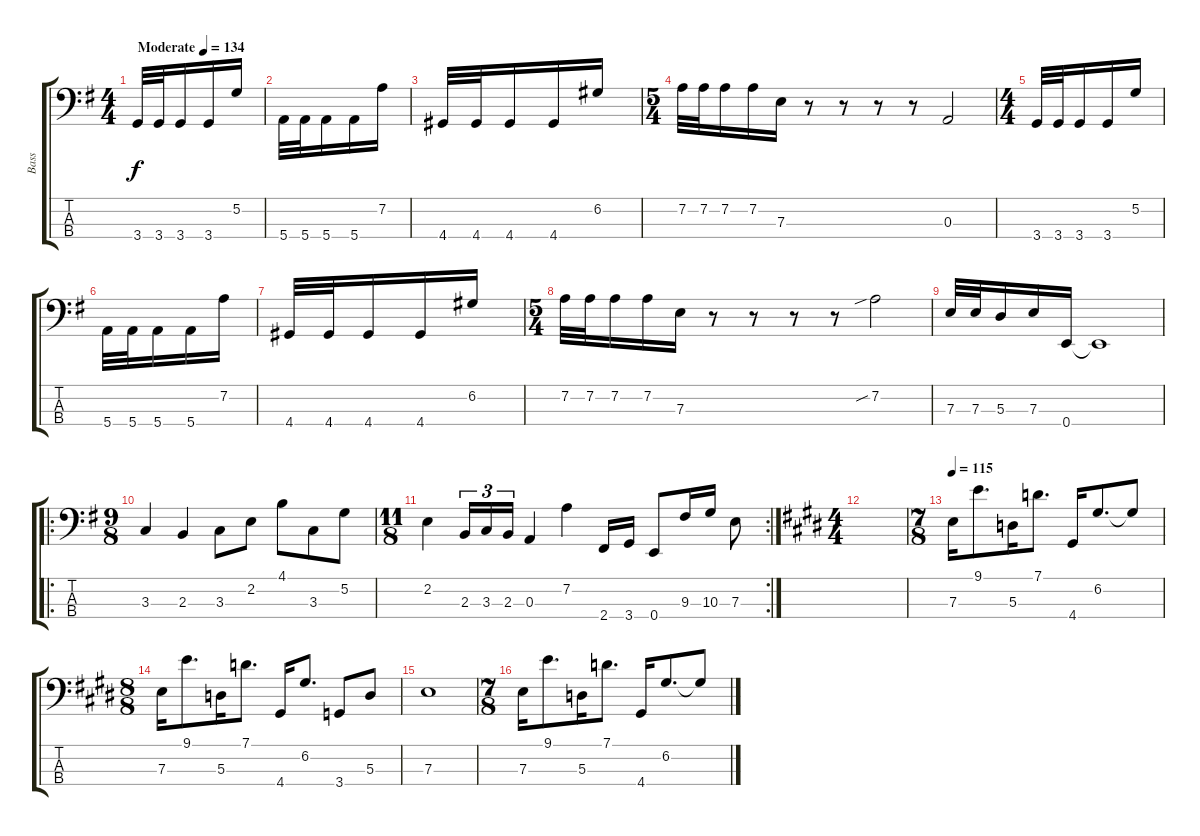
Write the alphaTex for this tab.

\track ("Bass" "Bass") {instrument electricbassfinger}
\staff {score tabs}
\tuning (G2 D2 A1 E1) {hide}
\ts (4 4)
\tempo (134 "Moderate")
\clef f4
\ks g
3.4.32{dy f instrument electricbassfinger} 3.4.32 3.4.16 3.4.16 5.2.16 |
5.4.32 5.4.32 5.4.16 5.4.16 7.2.16 |
4.4.32 4.4.32 4.4.16 4.4.16 6.2.16 |
\ts (5 4)
7.2.32 7.2.32 7.2.16 7.2.16 7.3.16 r.8 r.8 r.8 r.8 0.3.2 |
\ts (4 4)
3.4.32 3.4.32 3.4.16 3.4.16 5.2.16 |
5.4.32 5.4.32 5.4.16 5.4.16 7.2.16 |
4.4.32 4.4.32 4.4.16 4.4.16 6.2.16 |
\ts (5 4)
7.2.32 7.2.32 7.2.16 7.2.16 7.3.16 r.8 r.8 r.8 r.8 7.2{sib}.2 |
7.3.32 7.3.32 5.3.16 7.3.16 0.4.16 0.4{t}.1 |
\ro
\ts (9 8)
3.3.4 2.3.4 3.3.8 2.2.8 4.1.8 3.3.8 5.2.8 |
\rc 2
\ts (11 8)
2.2.4 2.3.16{tu (3 2)} 3.3.16{tu (3 2)} 2.3.16{tu (3 2)} 0.3.4 7.2.4 2.4.16 3.4.16 0.4.8 9.3.16 10.3.16 7.3.8 |
\ts (4 4)
\ks e
|
\ts (7 8)
\tempo 115
7.3.16 9.1.8{d} 5.3.16 7.1.8{d} 4.4.16 6.2.8{d} 6.2{t}.8 |
\ts (8 8)
7.3.16 9.1.8{d} 5.3.16 7.1.8{d} 4.4.16 6.2.8{d} 3.4.8 5.3.8 |
7.3.1 |
\ts (7 8)
7.3.16 9.1.8{d} 5.3.16 7.1.8{d} 4.4.16 6.2.8{d} 6.2{t}.8
